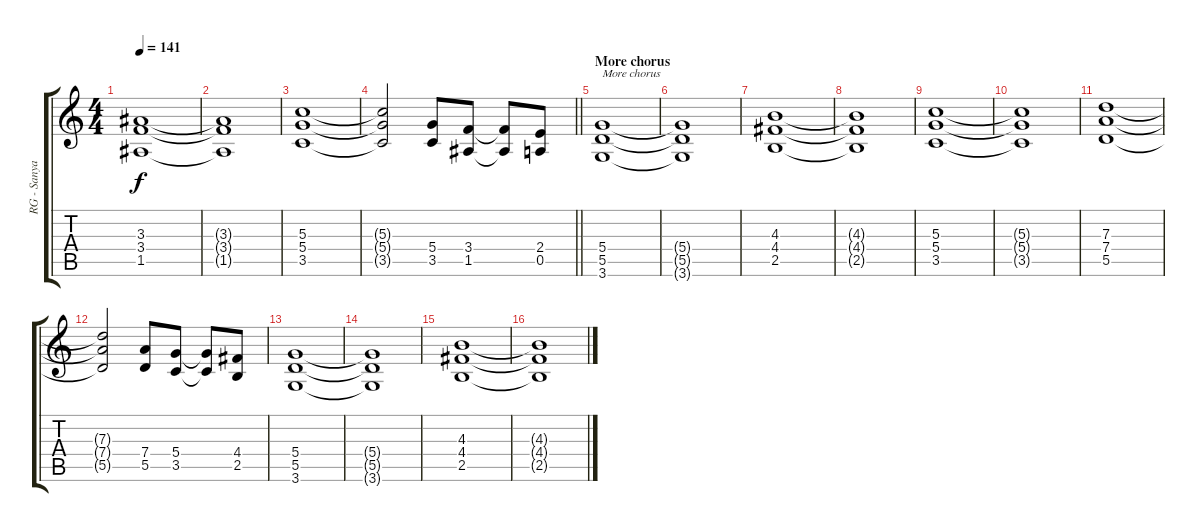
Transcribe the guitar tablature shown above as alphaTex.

\track ("RG - Sanya" "RG - Sanya") {instrument distortionguitar}
\staff {score tabs}
\tuning (E4 B3 G3 D3 A2 E2) {hide}
\ts (4 4)
\tempo 141
\clef g2
\ks c
(3.3 3.4 1.5).1{dy f} |
(3.3{t} 3.4{t} 1.5{t}).1 |
(5.3 5.4 3.5).1 |
\barLineRight lightlight
(5.3{t} 5.4{t} 3.5{t}).2 (5.4 3.5).8 (3.4 1.5).8 (3.4{t} 1.5{t}).8 (2.4 0.5).8 |
\section ("" "More chorus")
(5.4 5.5 3.6).1{txt "More chorus"} |
(5.4{t} 5.5{t} 3.6{t}).1 |
(4.3 4.4 2.5).1 |
(4.3{t} 4.4{t} 2.5{t}).1 |
(5.3 5.4 3.5).1 |
(5.3{t} 5.4{t} 3.5{t}).1 |
(7.3 7.4 5.5).1 |
(7.3{t} 7.4{t} 5.5{t}).2 (7.4 5.5).8 (5.4 3.5).8 (5.4{t} 3.5{t}).8 (4.4 2.5).8 |
(5.4 5.5 3.6).1 |
(5.4{t} 5.5{t} 3.6{t}).1 |
(4.3 4.4 2.5).1 |
(4.3{t} 4.4{t} 2.5{t}).1
